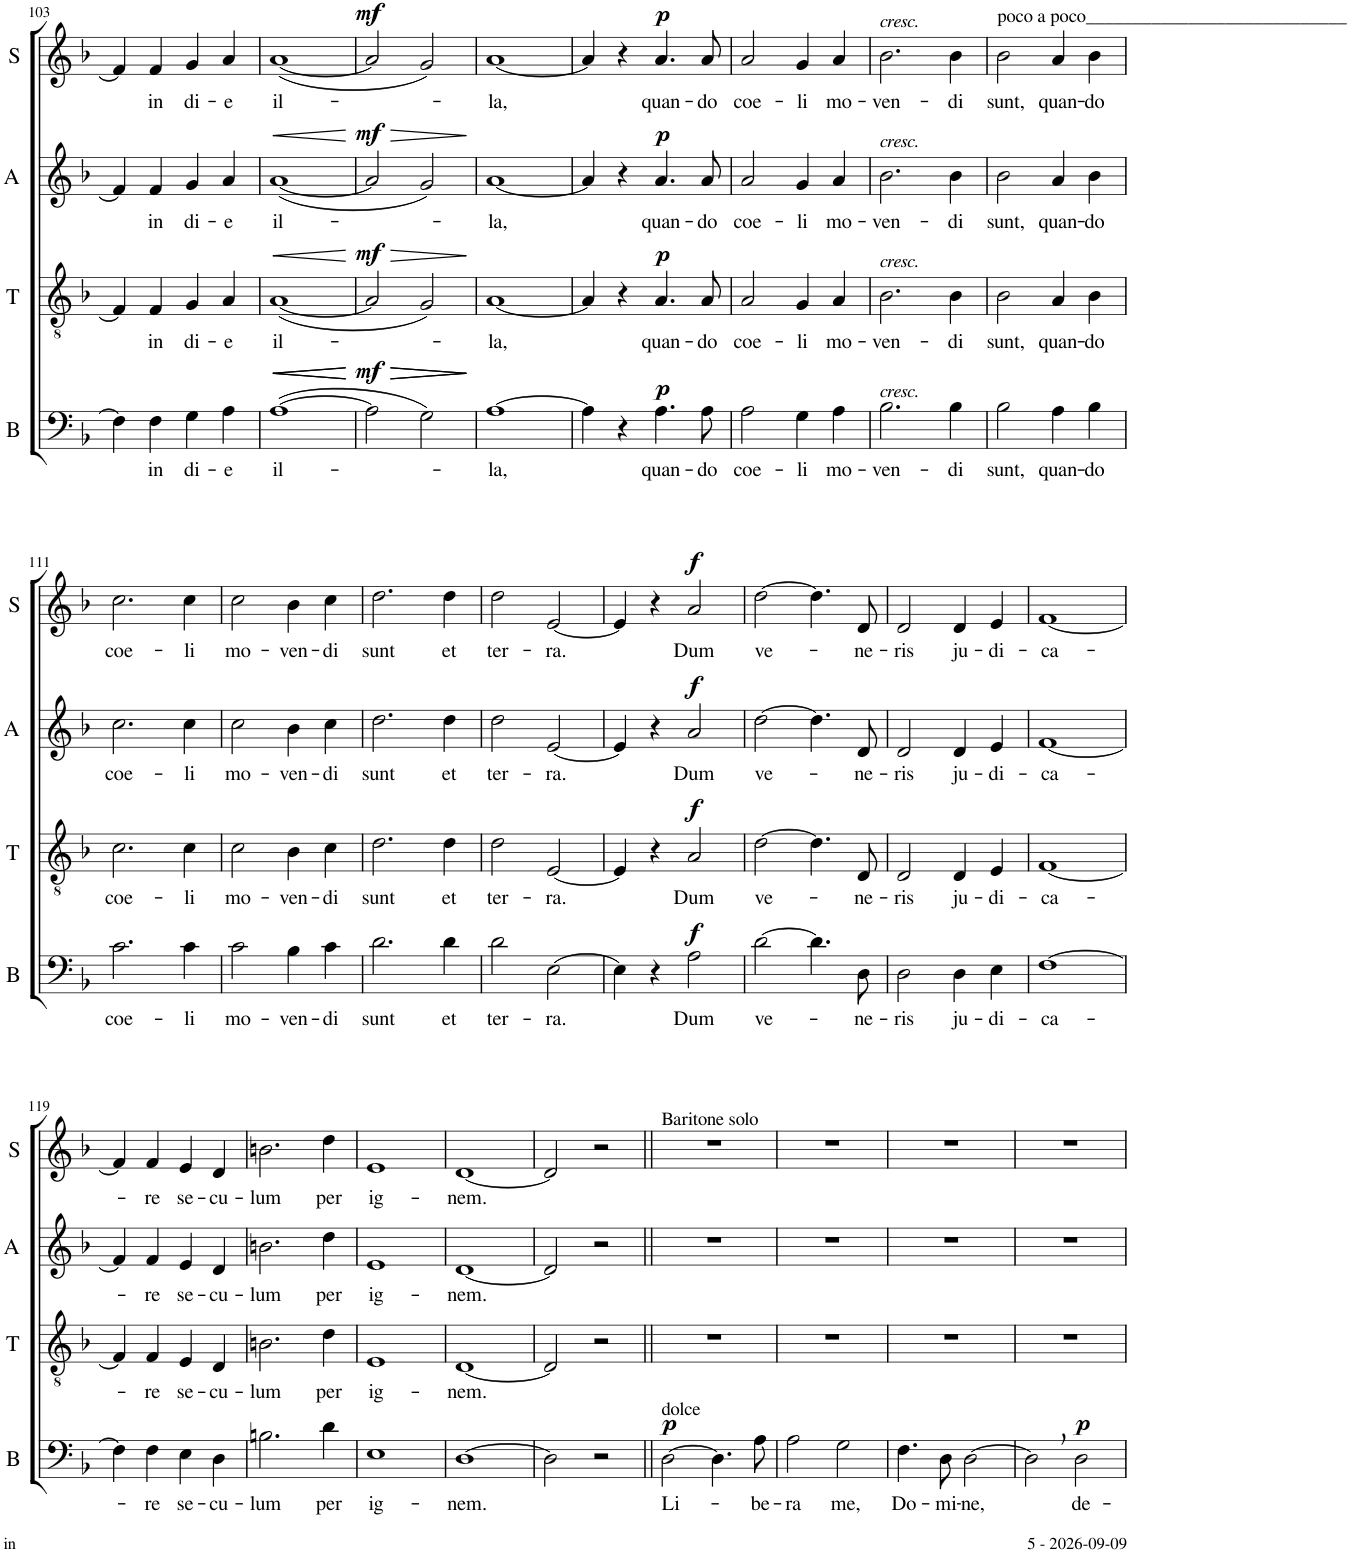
**kern	**text	**dynam	**kern	**text	**dynam	**kern	**text	**dynam	**kern	**text	**dynam
*part4	*part4	*part4	*part3	*part3	*part3	*part2	*part2	*part2	*part1	*part1	*part1
*staff4	*staff4	*staff4	*staff3	*staff3	*staff3	*staff2	*staff2	*staff2	*staff1	*staff1	*staff1
*I"Basso	*	*	*I"Tenore	*	*	*I"Alto	*	*	*I"Soprano	*	*
*I'B	*	*	*I'T	*	*	*I'A	*	*	*I'S	*	*
!!LO:PB:g=z
*clefF4	*	*	*clefGv2	*	*	*clefG2	*	*	*clefG2	*	*
*k[b-]	*	*	*k[b-]	*	*	*k[b-]	*	*	*k[b-]	*	*
*d:	*	*	*d:	*	*	*d:	*	*	*d:	*	*
*M2/2	*	*	*M2/2	*	*	*M2/2	*	*	*M2/2	*	*
=103	=103	=103	=103	=103	=103	=103	=103	=103	=103	=103	=103
4F\]	.	.	4F/]	.	.	4f/]	.	.	4f/]	.	.
!	!LO:LY:b	!	!	!LO:LY:b	!	!	!LO:LY:b	!	!	!LO:LY:b	!
4F\	in	.	4F/	in	.	4f/	in	.	4f/	in	.
!	!LO:LY:b	!	!	!LO:LY:b	!	!	!LO:LY:b	!	!	!LO:LY:b	!
4G\	di-	.	4G/	di-	.	4g/	di-	.	4g/	di-	.
!	!LO:LY:b	!	!	!LO:LY:b	!	!	!LO:LY:b	!	!	!LO:LY:b	!
4A\	-e	.	4A/	-e	.	4a/	-e	.	4a/	-e	.
=104	=104	=104	=104	=104	=104	=104	=104	=104	=104	=104	=104
!	!LO:LY:b	!LO:HP:b	!	!	!	!	!	!	!	!	!
!	!	!LO:HP:n=1:b	!	!LO:LY:b	!LO:HP:b	!	!LO:LY:b	!LO:HP:b	!	!LO:LY:b	!
(>[1A	il-	< <	(<[1A	il-	<	(<[1a	il-	<	(<[1a	il-	.
.	.	[	.	.	[	.	.	[	.	.	.
=105	=105	=105	=105	=105	=105	=105	=105	=105	=105	=105	=105
!	!	!LO:DY:a	!	!	!LO:HP:b	!	!	!LO:HP:b	!	!	!
!	!	!	!	!	!LO:DY:n=1:a	!	!	!LO:DY:n=1:a	!	!	!LO:DY:a
2A\]	.	mf	2A/]	.	> mf	2a/]	.	> mf	2a/]	.	mf
!	!	!LO:HP:n=1:b	!	!	!	!	!	!	!	!	!
!	!	!LO:HP:n=1:b	!	!	!	!	!	!	!	!	!
2G\)	.	[ > >	2G/)	.	.	2g/)	.	.	2g/)	.	.
.	.	]	.	.	]	.	.	]	.	.	.
=106	=106	=106	=106	=106	=106	=106	=106	=106	=106	=106	=106
!	!LO:LY:b	!	!	!LO:LY:b	!	!	!LO:LY:b	!	!	!LO:LY:b	!
[1A	-la,	.	[1A	-la,	.	[1a	-la,	.	[1a	-la,	.
.	.	]	.	.	.	.	.	.	.	.	.
=107	=107	=107	=107	=107	=107	=107	=107	=107	=107	=107	=107
4A\]	.	.	4A/]	.	.	4a/]	.	.	4a/]	.	.
4r	.	.	4r	.	.	4r	.	.	4r	.	.
!	!LO:LY:b	!LO:DY:a	!	!LO:LY:b	!LO:DY:a	!	!LO:LY:b	!LO:DY:a	!	!LO:LY:b	!LO:DY:a
4.A\	quan-	p	4.A/	quan-	p	4.a/	quan-	p	4.a/	quan-	p
!	!LO:LY:b	!	!	!LO:LY:b	!	!	!LO:LY:b	!	!	!LO:LY:b	!
8A\	-do	.	8A/	-do	.	8a/	-do	.	8a/	-do	.
=108	=108	=108	=108	=108	=108	=108	=108	=108	=108	=108	=108
!	!LO:LY:b	!	!	!LO:LY:b	!	!	!LO:LY:b	!	!	!LO:LY:b	!
2A\	coe-	.	2A/	coe-	.	2a/	coe-	.	2a/	coe-	.
!	!LO:LY:b	!	!	!LO:LY:b	!	!	!LO:LY:b	!	!	!LO:LY:b	!
4G\	-li	.	4G/	-li	.	4g/	-li	.	4g/	-li	.
!	!LO:LY:b	!	!	!LO:LY:b	!	!	!LO:LY:b	!	!	!LO:LY:b	!
4A\	mo-	.	4A/	mo-	.	4a/	mo-	.	4a/	mo-	.
=109	=109	=109	=109	=109	=109	=109	=109	=109	=109	=109	=109
!	!	!	!	!	!	!	!	!	!LO:TX:a:i:t=cresc.	!	!
!	!	!	!	!	!	!LO:TX:a:i:t=cresc.	!	!	!	!	!
!	!	!	!LO:TX:a:i:t=cresc.	!	!	!	!	!	!	!	!
!LO:TX:a:i:t=cresc.	!	!	!	!	!	!	!	!	!	!	!
!	!LO:LY:b	!	!	!LO:LY:b	!	!	!LO:LY:b	!	!	!LO:LY:b	!
2.B-\	-ven-	.	2.B-\	-ven-	.	2.b-\	-ven-	.	2.b-\	-ven-	.
!	!LO:LY:b	!	!	!LO:LY:b	!	!	!LO:LY:b	!	!	!LO:LY:b	!
4B-\	-di	.	4B-\	-di	.	4b-\	-di	.	4b-\	-di	.
=110	=110	=110	=110	=110	=110	=110	=110	=110	=110	=110	=110
!	!	!	!	!	!	!	!	!	!LO:TX:a:t=poco a poco____________________________	!	!
!	!LO:LY:b	!	!	!LO:LY:b	!	!	!LO:LY:b	!	!	!LO:LY:b	!
2B-\	sunt,	.	2B-\	sunt,	.	2b-\	sunt,	.	2b-\	sunt,	.
!	!LO:LY:b	!	!	!LO:LY:b	!	!	!LO:LY:b	!	!	!LO:LY:b	!
4A\	quan-	.	4A/	quan-	.	4a/	quan-	.	4a/	quan-	.
!	!LO:LY:b	!	!	!LO:LY:b	!	!	!LO:LY:b	!	!	!LO:LY:b	!
4B-\	-do	.	4B-\	-do	.	4b-\	-do	.	4b-\	-do	.
!!LO:LB:g=z
=111	=111	=111	=111	=111	=111	=111	=111	=111	=111	=111	=111
!	!LO:LY:b	!	!	!LO:LY:b	!	!	!LO:LY:b	!	!	!LO:LY:b	!
2.c\	coe-	.	2.c\	coe-	.	2.cc\	coe-	.	2.cc\	coe-	.
!	!LO:LY:b	!	!	!LO:LY:b	!	!	!LO:LY:b	!	!	!LO:LY:b	!
4c\	-li	.	4c\	-li	.	4cc\	-li	.	4cc\	-li	.
=112	=112	=112	=112	=112	=112	=112	=112	=112	=112	=112	=112
!	!LO:LY:b	!	!	!LO:LY:b	!	!	!LO:LY:b	!	!	!LO:LY:b	!
2c\	mo-	.	2c\	mo-	.	2cc\	mo-	.	2cc\	mo-	.
!	!LO:LY:b	!	!	!LO:LY:b	!	!	!LO:LY:b	!	!	!LO:LY:b	!
4B-\	-ven-	.	4B-\	-ven-	.	4b-\	-ven-	.	4b-\	-ven-	.
!	!LO:LY:b	!	!	!LO:LY:b	!	!	!LO:LY:b	!	!	!LO:LY:b	!
4c\	-di	.	4c\	-di	.	4cc\	-di	.	4cc\	-di	.
=113	=113	=113	=113	=113	=113	=113	=113	=113	=113	=113	=113
!	!LO:LY:b	!	!	!LO:LY:b	!	!	!LO:LY:b	!	!	!LO:LY:b	!
2.d\	sunt	.	2.d\	sunt	.	2.dd\	sunt	.	2.dd\	sunt	.
!	!LO:LY:b	!	!	!LO:LY:b	!	!	!LO:LY:b	!	!	!LO:LY:b	!
4d\	et	.	4d\	et	.	4dd\	et	.	4dd\	et	.
=114	=114	=114	=114	=114	=114	=114	=114	=114	=114	=114	=114
!	!LO:LY:b	!	!	!LO:LY:b	!	!	!LO:LY:b	!	!	!LO:LY:b	!
2d\	ter-	.	2d\	ter-	.	2dd\	ter-	.	2dd\	ter-	.
!	!LO:LY:b	!	!	!LO:LY:b	!	!	!LO:LY:b	!	!	!LO:LY:b	!
[2E\	-ra.	.	[2E/	-ra.	.	[2e/	-ra.	.	[2e/	-ra.	.
=115	=115	=115	=115	=115	=115	=115	=115	=115	=115	=115	=115
4E\]	.	.	4E/]	.	.	4e/]	.	.	4e/]	.	.
4r	.	.	4r	.	.	4r	.	.	4r	.	.
!	!LO:LY:b	!LO:DY:a	!	!LO:LY:b	!LO:DY:a	!	!LO:LY:b	!LO:DY:a	!	!LO:LY:b	!LO:DY:a
2A\	Dum	f	2A/	Dum	f	2a/	Dum	f	2a/	Dum	f
=116	=116	=116	=116	=116	=116	=116	=116	=116	=116	=116	=116
!	!LO:LY:b	!	!	!LO:LY:b	!	!	!LO:LY:b	!	!	!LO:LY:b	!
[2d\	ve-	.	[2d\	ve-	.	[2dd\	ve-	.	[2dd\	ve-	.
4.d\]	.	.	4.d\]	.	.	4.dd\]	.	.	4.dd\]	.	.
!	!LO:LY:b	!	!	!LO:LY:b	!	!	!LO:LY:b	!	!	!LO:LY:b	!
8D\	-ne-	.	8D/	-ne-	.	8d/	-ne-	.	8d/	-ne-	.
=117	=117	=117	=117	=117	=117	=117	=117	=117	=117	=117	=117
!	!LO:LY:b	!	!	!LO:LY:b	!	!	!LO:LY:b	!	!	!LO:LY:b	!
2D\	-ris	.	2D/	-ris	.	2d/	-ris	.	2d/	-ris	.
!	!LO:LY:b	!	!	!LO:LY:b	!	!	!LO:LY:b	!	!	!LO:LY:b	!
4D\	ju-	.	4D/	ju-	.	4d/	ju-	.	4d/	ju-	.
!	!LO:LY:b	!	!	!LO:LY:b	!	!	!LO:LY:b	!	!	!LO:LY:b	!
4E\	-di-	.	4E/	-di-	.	4e/	-di-	.	4e/	-di-	.
=118	=118	=118	=118	=118	=118	=118	=118	=118	=118	=118	=118
!	!LO:LY:b	!	!	!LO:LY:b	!	!	!LO:LY:b	!	!	!LO:LY:b	!
[1F	-ca-	.	[1F	-ca-	.	[1f	-ca-	.	[1f	-ca-	.
!!LO:LB:g=z
=119	=119	=119	=119	=119	=119	=119	=119	=119	=119	=119	=119
4F\]	.	.	4F/]	.	.	4f/]	.	.	4f/]	.	.
!	!LO:LY:b	!	!	!LO:LY:b	!	!	!LO:LY:b	!	!	!LO:LY:b	!
4F\	-re	.	4F/	-re	.	4f/	-re	.	4f/	-re	.
!	!LO:LY:b	!	!	!LO:LY:b	!	!	!LO:LY:b	!	!	!LO:LY:b	!
4E\	se-	.	4E/	se-	.	4e/	se-	.	4e/	se-	.
!	!LO:LY:b	!	!	!LO:LY:b	!	!	!LO:LY:b	!	!	!LO:LY:b	!
4D\	-cu-	.	4D/	-cu-	.	4d/	-cu-	.	4d/	-cu-	.
=120	=120	=120	=120	=120	=120	=120	=120	=120	=120	=120	=120
!	!LO:LY:b	!	!	!LO:LY:b	!	!	!LO:LY:b	!	!	!LO:LY:b	!
2.Bn\	-lum	.	2.Bn\	-lum	.	2.bn\	-lum	.	2.bn\	-lum	.
!	!LO:LY:b	!	!	!LO:LY:b	!	!	!LO:LY:b	!	!	!LO:LY:b	!
4d\	per	.	4d\	per	.	4dd\	per	.	4dd\	per	.
=121	=121	=121	=121	=121	=121	=121	=121	=121	=121	=121	=121
!	!LO:LY:b	!	!	!LO:LY:b	!	!	!LO:LY:b	!	!	!LO:LY:b	!
1E	ig-	.	1E	ig-	.	1e	ig-	.	1e	ig-	.
=122	=122	=122	=122	=122	=122	=122	=122	=122	=122	=122	=122
!	!LO:LY:b	!	!	!LO:LY:b	!	!	!LO:LY:b	!	!	!LO:LY:b	!
[1D	-nem.	.	[1D	-nem.	.	[1d	-nem.	.	[1d	-nem.	.
=123	=123	=123	=123	=123	=123	=123	=123	=123	=123	=123	=123
2D\]	.	.	2D/]	.	.	2d/]	.	.	2d/]	.	.
2r	.	.	2r	.	.	2r	.	.	2r	.	.
=124||	=124||	=124||	=124||	=124||	=124||	=124||	=124||	=124||	=124||	=124||	=124||
!	!	!	!	!	!	!	!	!	!LO:TX:a:t=Baritone solo	!	!
!LO:TX:a:t=dolce	!	!	!	!	!	!	!	!	!	!	!
!	!LO:LY:b	!LO:DY:a	!	!	!	!	!	!	!	!	!
[2D\	Li-	p	1r	.	.	1r	.	.	1r	.	.
4.D\]	.	.	.	.	.	.	.	.	.	.	.
!	!LO:LY:b	!	!	!	!	!	!	!	!	!	!
8A\	-be-	.	.	.	.	.	.	.	.	.	.
=125	=125	=125	=125	=125	=125	=125	=125	=125	=125	=125	=125
!	!LO:LY:b	!	!	!	!	!	!	!	!	!	!
2A\	-ra	.	1r	.	.	1r	.	.	1r	.	.
!	!LO:LY:b	!	!	!	!	!	!	!	!	!	!
2G\	me,	.	.	.	.	.	.	.	.	.	.
=126	=126	=126	=126	=126	=126	=126	=126	=126	=126	=126	=126
!	!LO:LY:b	!	!	!	!	!	!	!	!	!	!
4.F\	Do-	.	1r	.	.	1r	.	.	1r	.	.
!	!LO:LY:b	!	!	!	!	!	!	!	!	!	!
8D\	-mi-	.	.	.	.	.	.	.	.	.	.
!	!LO:LY:b	!	!	!	!	!	!	!	!	!	!
[2D\	-ne,	.	.	.	.	.	.	.	.	.	.
=127	=127	=127	=127	=127	=127	=127	=127	=127	=127	=127	=127
2D,\]	.	.	1r	.	.	1r	.	.	1r	.	.
!	!LO:LY:b	!LO:DY:a	!	!	!	!	!	!	!	!	!
2D\	de-	p	.	.	.	.	.	.	.	.	.
=	=	=	=	=	=	=	=	=	=	=	=
*-	*-	*-	*-	*-	*-	*-	*-	*-	*-	*-	*-
